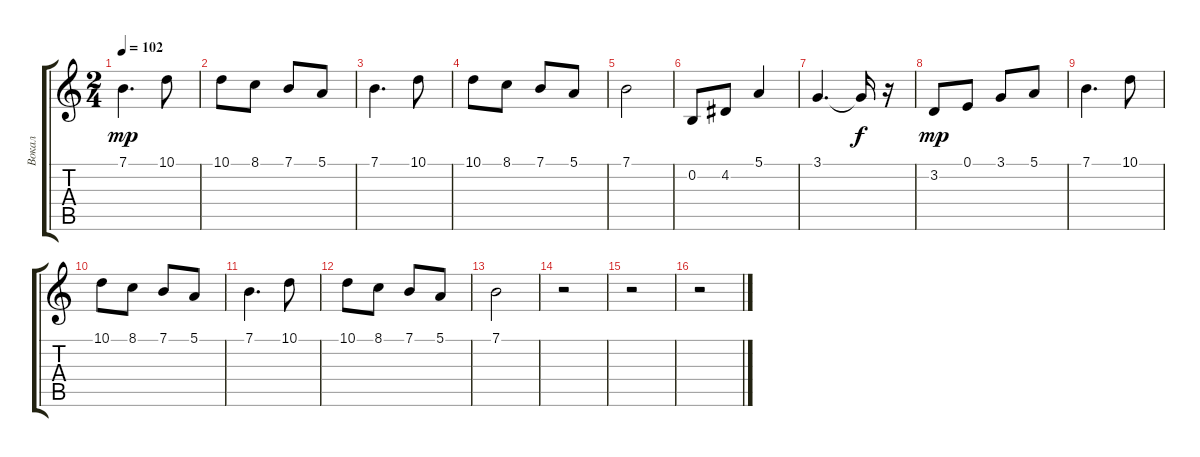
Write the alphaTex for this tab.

\track ("Вокал" "Вокал") {instrument flute}
\staff {score tabs}
\tuning (E4 B3 G3 D3 A2 E2) {hide}
\ts (2 4)
\tempo 102
\clef g2
\ks c
7.1.4{d dy mp} 10.1.8 |
10.1.8 8.1.8 7.1.8 5.1.8 |
7.1.4{d} 10.1.8 |
10.1.8 8.1.8 7.1.8 5.1.8 |
7.1.2 |
0.2.8 4.2.8 5.1.4 |
3.1.4{d} 3.1{t}.16{dy f} r.16 |
3.2.8{dy mp} 0.1.8 3.1.8 5.1.8 |
7.1.4{d} 10.1.8 |
10.1.8 8.1.8 7.1.8 5.1.8 |
7.1.4{d} 10.1.8 |
10.1.8 8.1.8 7.1.8 5.1.8 |
7.1.2 |
r.2 |
r.2 |
r.2
